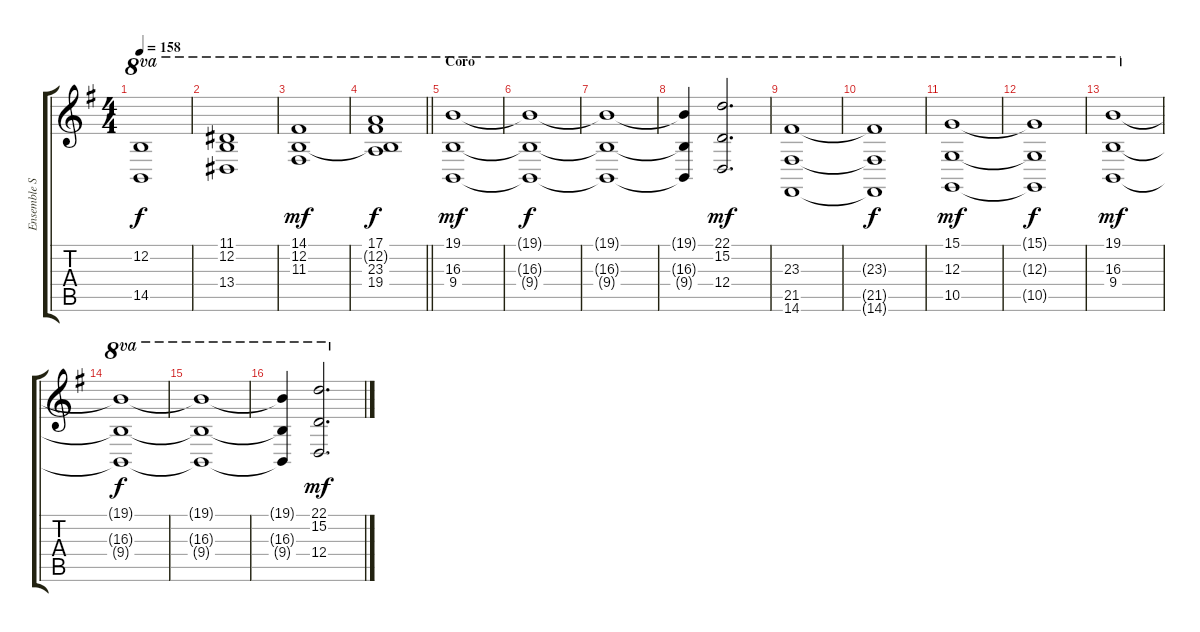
\track ("Ensemble Strings" "Ensemble S") {instrument stringensemble1}
\staff {score tabs}
\tuning (E4 B3 G3 D3 A2 E2) {hide}
\ts (4 4)
\tempo 158
\clef g2
\ks g
(12.2 14.5).1{ot 8va dy f instrument stringensemble2} |
(11.1 12.2 13.4).1{ot 8va volume 10 instrument stringensemble1} |
(14.1 12.2 11.3).1{ot 8va dy mf} |
\barLineRight lightlight
(17.1 12.2{t} 23.3 19.4).1{ot 8va dy f} |
\section ("" "Coro")
(19.1 16.3 9.4).1{ot 8va dy mf volume 12 instrument stringensemble2} |
(19.1{t} 16.3{t} 9.4{t}).1{ot 8va dy f} |
(19.1{t} 16.3{t} 9.4{t}).1{ot 8va} |
(19.1{t} 16.3{t} 9.4{t}).4{ot 8va} (22.1 15.2 12.4).2{d ot 8va dy mf} |
(23.3 21.5 14.6).1{ot 8va} |
(23.3{t} 21.5{t} 14.6{t}).1{ot 8va dy f} |
(15.1 12.3 10.5).1{ot 8va dy mf} |
(15.1{t} 12.3{t} 10.5{t}).1{ot 8va dy f} |
(19.1 16.3 9.4).1{ot 8va dy mf} |
(19.1{t} 16.3{t} 9.4{t}).1{ot 8va dy f} |
(19.1{t} 16.3{t} 9.4{t}).1{ot 8va} |
(19.1{t} 16.3{t} 9.4{t}).4{ot 8va} (22.1 15.2 12.4).2{d ot 8va dy mf}
